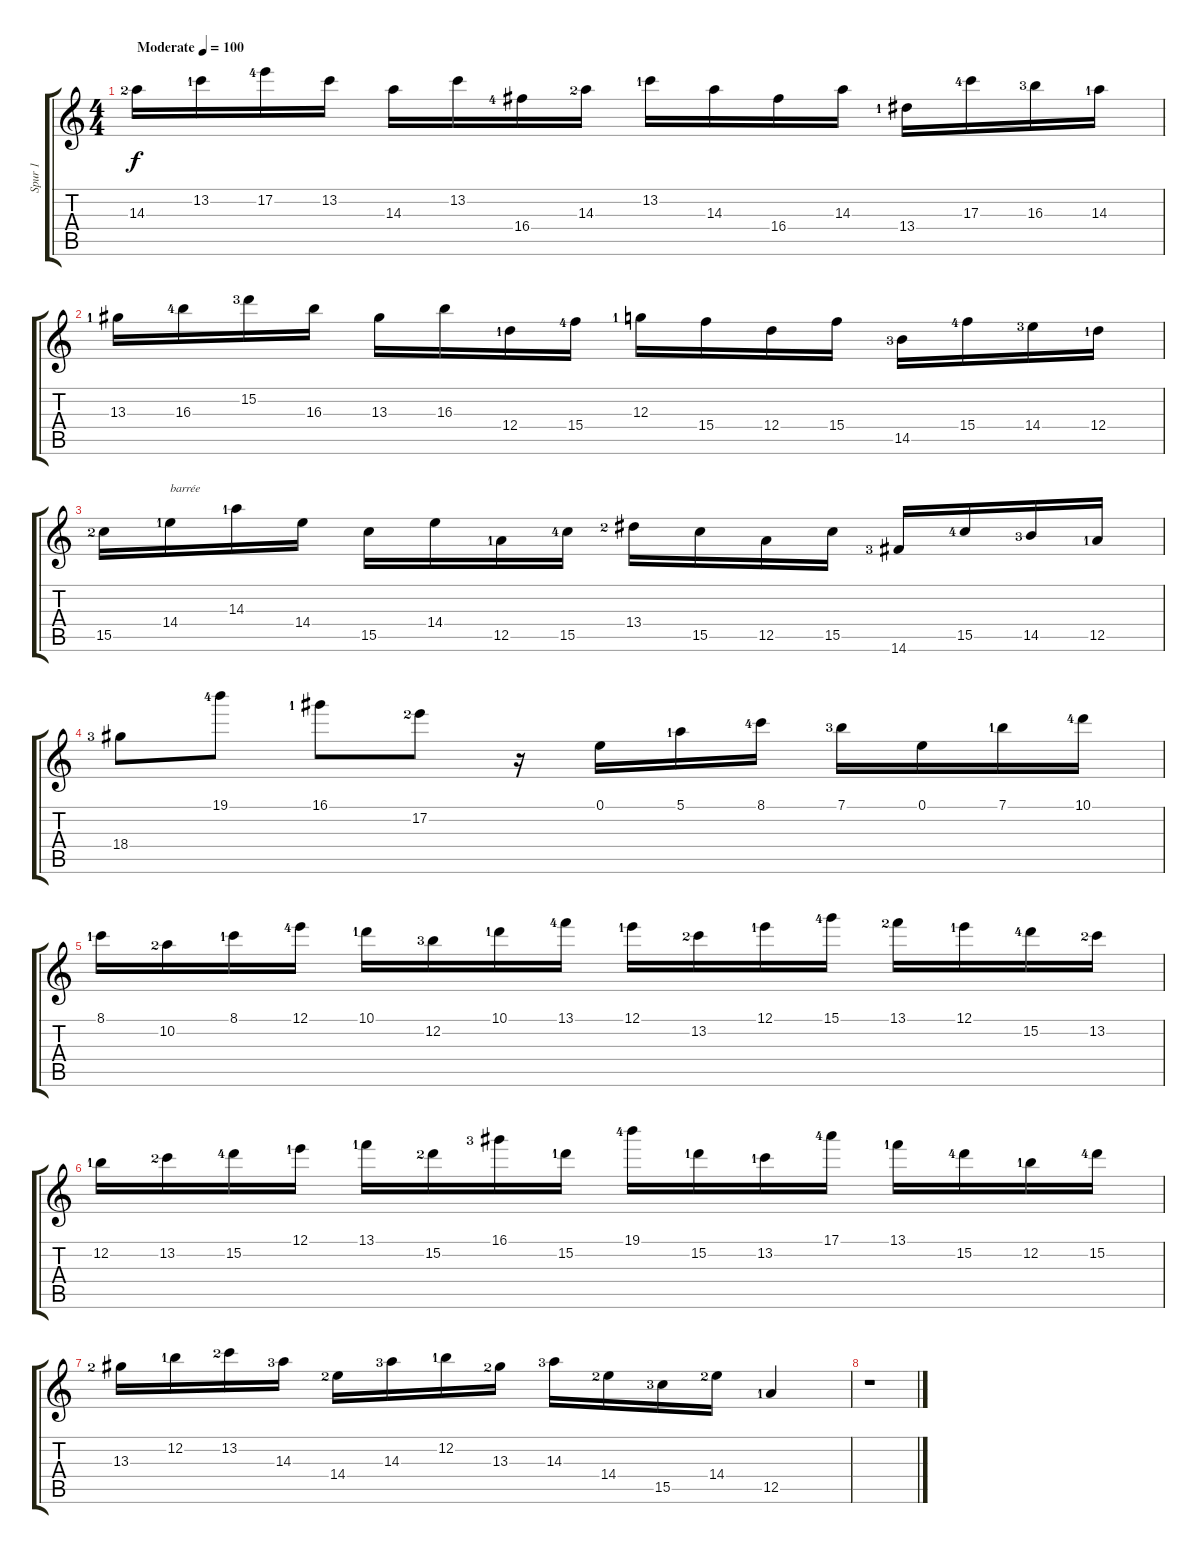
\track ("Spur 1" "Spur 1") {instrument acousticguitarsteel}
\staff {score tabs}
\tuning (E4 B3 G3 D3 A2 E2) {hide}
\ts (4 4)
\tempo (100 "Moderate")
\clef g2
\ks c
14.3{lf 3}.16{dy f instrument acousticguitarsteel} 13.2{lf 2}.16 17.2{lf 5}.16 13.2.16 14.3.16 13.2.16 16.4{lf 5}.16 14.3{lf 3}.16 13.2{lf 2}.16 14.3.16 16.4.16 14.3.16 13.4{lf 2}.16 17.3{lf 5}.16 16.3{lf 4}.16 14.3{lf 2}.16 |
13.3{lf 2}.16 16.3{lf 5}.16 15.2{lf 4}.16 16.3.16 13.3.16 16.3.16 12.4{lf 2}.16 15.4{lf 5}.16 12.3{lf 2}.16 15.4.16 12.4.16 15.4.16 14.5{lf 4}.16 15.4{lf 5}.16 14.4{lf 4}.16 12.4{lf 2}.16 |
15.5{lf 3}.16 14.4{lf 2}.16{txt "barrée"} 14.3{lf 2}.16 14.4.16 15.5.16 14.4.16 12.5{lf 2}.16 15.5{lf 5}.16 13.4{lf 3}.16 15.5.16 12.5.16 15.5.16 14.6{lf 4}.16 15.5{lf 5}.16 14.5{lf 4}.16 12.5{lf 2}.16 |
18.4{lf 4}.8 19.1{lf 5}.8 16.1{lf 2}.8 17.2{lf 3}.8 r.16 0.1.16 5.1{lf 2}.16 8.1{lf 5}.16 7.1{lf 4}.16 0.1.16 7.1{lf 2}.16 10.1{lf 5}.16 |
8.1{lf 2}.16 10.2{lf 3}.16 8.1{lf 2}.16 12.1{lf 5}.16 10.1{lf 2}.16 12.2{lf 4}.16 10.1{lf 2}.16 13.1{lf 5}.16 12.1{lf 2}.16 13.2{lf 3}.16 12.1{lf 2}.16 15.1{lf 5}.16 13.1{lf 3}.16 12.1{lf 2}.16 15.2{lf 5}.16 13.2{lf 3}.16 |
12.2{lf 2}.16 13.2{lf 3}.16 15.2{lf 5}.16 12.1{lf 2}.16 13.1{lf 2}.16 15.2{lf 3}.16 16.1{lf 4}.16 15.2{lf 2}.16 19.1{lf 5}.16 15.2{lf 2}.16 13.2{lf 2}.16 17.1{lf 5}.16 13.1{lf 2}.16 15.2{lf 5}.16 12.2{lf 2}.16 15.2{lf 5}.16 |
13.3{lf 3}.16 12.2{lf 2}.16 13.2{lf 3}.16 14.3{lf 4}.16 14.4{lf 3}.16 14.3{lf 4}.16 12.2{lf 2}.16 13.3{lf 3}.16 14.3{lf 4}.16 14.4{lf 3}.16 15.5{lf 4}.16 14.4{lf 3}.16 12.5{lf 2}.4 |
r.1
